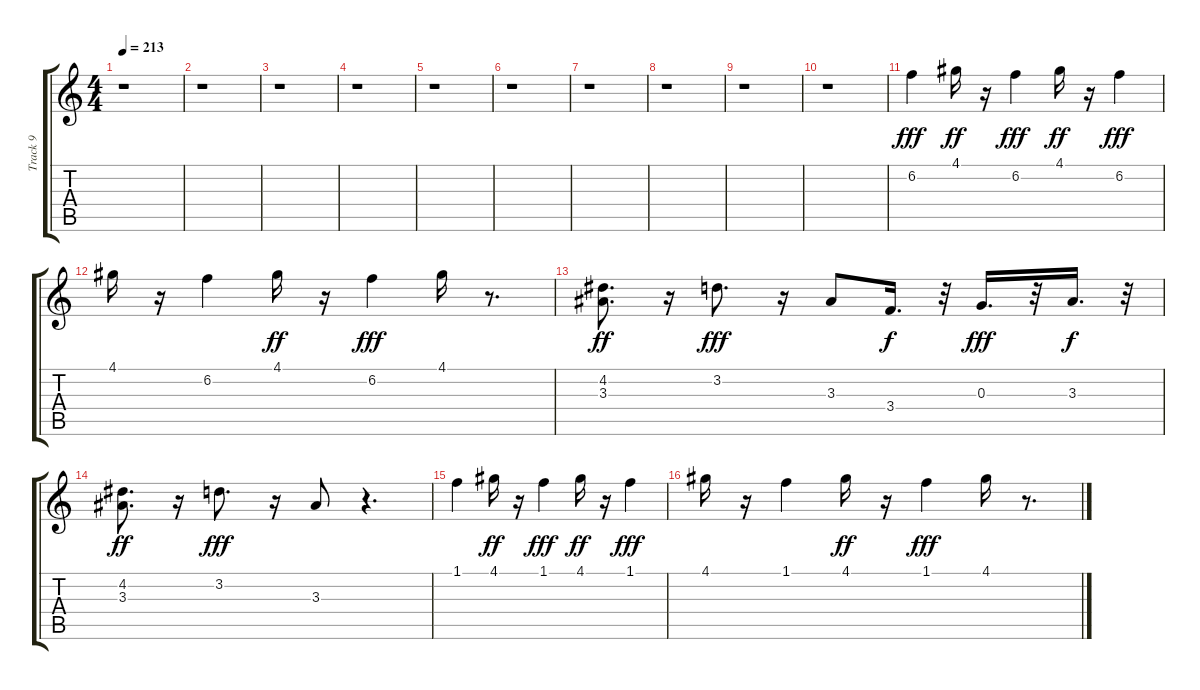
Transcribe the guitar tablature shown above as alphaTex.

\track ("Track 9" "Track 9") {instrument overdrivenguitar}
\staff {score tabs}
\tuning (E4 B3 G3 D3 A2 E2) {hide}
\ts (4 4)
\tempo 213
\clef g2
\ks c
r.1{dy fff} |
r.1 |
r.1 |
r.1 |
r.1 |
r.1 |
r.1 |
r.1 |
r.1 |
r.1 |
6.2.4 4.1.16{dy ff} r.16 6.2.4{dy fff} 4.1.16{dy ff} r.16 6.2.4{dy fff} |
4.1.16 r.16 6.2.4 4.1.16{dy ff} r.16 6.2.4{dy fff} 4.1.16 r.8{d} |
(4.2 3.3).8{d dy ff} r.16 3.2.8{d dy fff} r.16 3.3.8 3.4.16{d dy f} r.32 0.3.16{d dy fff} r.32 3.3.16{d dy f} r.32 |
(4.2 3.3).8{d dy ff} r.16 3.2.8{d dy fff} r.16 3.3.8 r.4{d} |
1.1.4 4.1.16{dy ff} r.16 1.1.4{dy fff} 4.1.16{dy ff} r.16 1.1.4{dy fff} |
4.1.16 r.16 1.1.4 4.1.16{dy ff} r.16 1.1.4{dy fff} 4.1.16 r.8{d}
